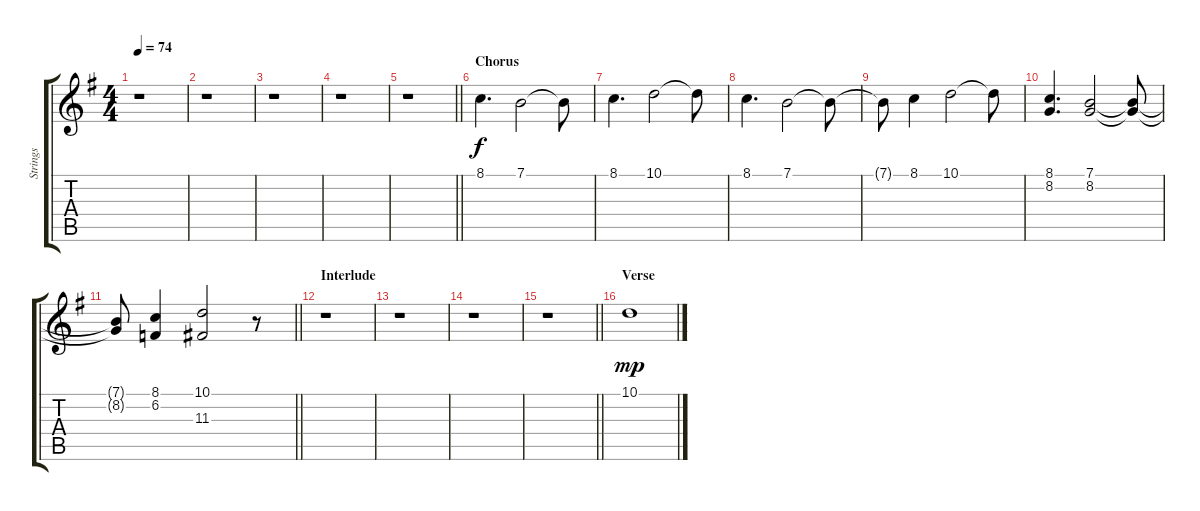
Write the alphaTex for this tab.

\track ("Strings" "Strings") {instrument stringensemble2}
\staff {score tabs}
\tuning (E4 B3 G3 D3 A2 E2) {hide}
\ts (4 4)
\tempo 74
\clef g2
\ks g
r.1{dy f} |
r.1 |
r.1 |
r.1 |
\barLineRight lightlight
r.1 |
\section ("" "Chorus")
8.1.4{d} 7.1.2 7.1{t}.8 |
8.1.4{d} 10.1.2 10.1{t}.8 |
8.1.4{d} 7.1.2 7.1{t}.8 |
7.1{t}.8 8.1.4 10.1.2 10.1{t}.8 |
(8.1 8.2).4{d} (7.1 8.2).2 (7.1{t} 8.2{t}).8 |
\barLineRight lightlight
(7.1{t} 8.2{t}).8 (8.1 6.2).4 (10.1 11.3).2 r.8 |
\section ("" "Interlude")
r.1 |
r.1 |
r.1 |
\barLineRight lightlight
r.1 |
\section ("" "Verse")
10.1.1{dy mp}
